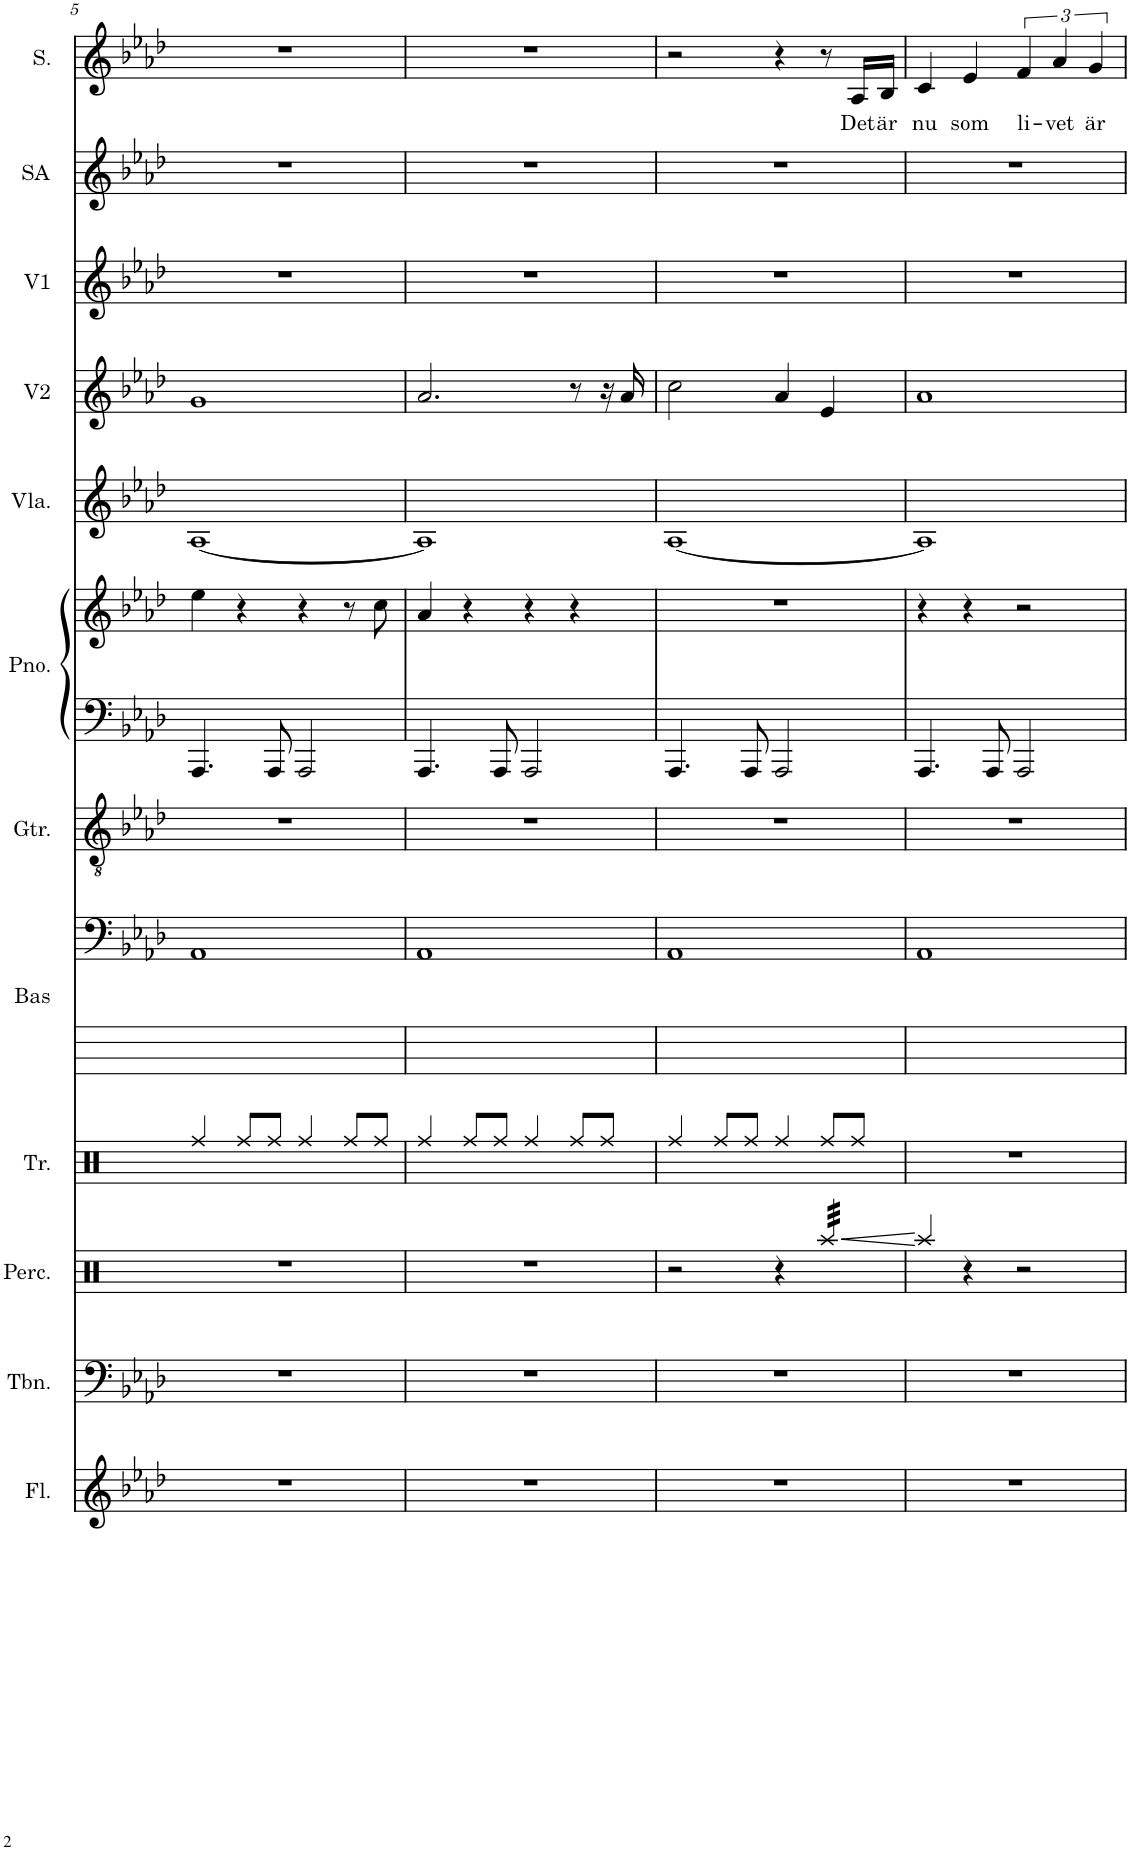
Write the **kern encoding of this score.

**kern	**kern	**kern	**dynam	**kern	**kern	**kern	**kern	**kern	**kern	**kern	**kern	**kern	**kern	**kern	**text
*part12	*part11	*part10	*part10	*part9	*part8	*part8	*part7	*part6	*part6	*part5	*part4	*part3	*part2	*part1	*part1
*staff14	*staff13	*staff12	*staff12	*staff11	*staff10	*staff9	*staff8	*staff7	*staff6	*staff5	*staff4	*staff3	*staff2	*staff1	*staff1
*I"Flute	*I"Trombone	*I"Percussion	*	*I"Trummor	*I"Bas	*	*I"Gitarr	*I"Piano	*	*I"Viola	*I"Violin 2	*I"Violin 1	*I"SA	*I"Soprano	*
*I'Fl.	*I'Tbn.	*I'Perc.	*	*I'Tr.	*I'Bas	*	*I'Gtr.	*I'Pno.	*	*I'Vla.	*I'V2	*I'V1	*I'SA	*I'S.	*
!!LO:PB:g=z
*clefG2	*clefF4	*clefX	*	*clefX	*	*clefF4	*clefGv2	*clefF4	*clefG2	*clefG2	*clefG2	*clefG2	*clefG2	*clefG2	*
*	*	*	*	*	*Trd7c12	*Trd7c12	*	*	*	*	*	*	*	*	*
*k[b-e-a-d-]	*k[b-e-a-d-]	*k[]	*	*k[]	*k[b-e-a-d-]	*k[b-e-a-d-]	*k[b-e-a-d-]	*k[b-e-a-d-]	*k[b-e-a-d-]	*k[b-e-a-d-]	*k[b-e-a-d-]	*k[b-e-a-d-]	*k[b-e-a-d-]	*k[b-e-a-d-]	*
*M4/4	*M4/4	*M4/4	*	*M4/4	*M4/4	*M4/4	*M4/4	*M4/4	*M4/4	*M4/4	*M4/4	*M4/4	*M4/4	*M4/4	*
=5	=5	=5	=5	=5	=5	=5	=5	=5	=5	=5	=5	=5	=5	=5	=5
1r	1r	1r	.	4Rff/	1r	1AA-	1r	4.AAA-/	4ee-\	[1A-	1g	1r	1r	1r	.
.	.	.	.	8Rff/L	.	.	.	.	4r	.	.	.	.	.	.
.	.	.	.	8Rff/J	.	.	.	8AAA-/	.	.	.	.	.	.	.
.	.	.	.	4Rff/	.	.	.	2AAA-/	4r	.	.	.	.	.	.
.	.	.	.	8Rff/L	.	.	.	.	8r	.	.	.	.	.	.
.	.	.	.	8Rff/J	.	.	.	.	8cc\	.	.	.	.	.	.
=6	=6	=6	=6	=6	=6	=6	=6	=6	=6	=6	=6	=6	=6	=6	=6
1r	1r	1r	.	4Rff/	1r	1AA-	1r	4.AAA-/	4a-/	1A-]	2.a-/	1r	1r	1r	.
.	.	.	.	8Rff/L	.	.	.	.	4r	.	.	.	.	.	.
.	.	.	.	8Rff/J	.	.	.	8AAA-/	.	.	.	.	.	.	.
.	.	.	.	4Rff/	.	.	.	2AAA-/	4r	.	.	.	.	.	.
.	.	.	.	8Rff/L	.	.	.	.	4r	.	8r	.	.	.	.
.	.	.	.	8Rff/J	.	.	.	.	.	.	16r	.	.	.	.
.	.	.	.	.	.	.	.	.	.	.	16a-/	.	.	.	.
=7	=7	=7	=7	=7	=7	=7	=7	=7	=7	=7	=7	=7	=7	=7	=7
1r	1r	2r	.	4Rff/	1r	1AA-	1r	4.AAA-/	1r	[1A-	2cc\	1r	1r	2r	.
.	.	.	.	8Rff/L	.	.	.	.	.	.	.	.	.	.	.
.	.	.	.	8Rff/J	.	.	.	8AAA-/	.	.	.	.	.	.	.
.	.	4r	.	4Rff/	.	.	.	2AAA-/	.	.	4a-/	.	.	4r	.
!	!	!	!LO:HP:b	!	!	!	!	!	!	!	!	!	!	!	!
*	*	*tremolo	*	*	*	*	*	*	*	*	*	*	*	*	*
.	.	32Raa/LLL	<	8Rff/L	.	.	.	.	.	.	4e-/	.	.	8r	.
.	.	32Raa/	.	.	.	.	.	.	.	.	.	.	.	.	.
.	.	32Raa/	.	.	.	.	.	.	.	.	.	.	.	.	.
.	.	32Raa/	.	.	.	.	.	.	.	.	.	.	.	.	.
!	!	!	!	!	!	!	!	!	!	!	!	!	!	!	!LO:LY:b
.	.	32Raa/	.	8Rff/J	.	.	.	.	.	.	.	.	.	16A-/LL	Det
.	.	32Raa/	.	.	.	.	.	.	.	.	.	.	.	.	.
!	!	!	!	!	!	!	!	!	!	!	!	!	!	!	!LO:LY:b
.	.	32Raa/	.	.	.	.	.	.	.	.	.	.	.	16B-/JJ	är
.	.	32Raa/JJJ	.	.	.	.	.	.	.	.	.	.	.	.	.
*	*	*Xtremolo	*	*	*	*	*	*	*	*	*	*	*	*	*
=8	=8	=8	=8	=8	=8	=8	=8	=8	=8	=8	=8	=8	=8	=8	=8
!	!	!	!	!	!	!	!	!	!	!	!	!	!	!	!LO:LY:b
1r	1r	4Raa/	.	1r	1r	1AA-	1r	4.AAA-/	4r	1A-]	1a-	1r	1r	4c/	nu
!	!	!	!	!	!	!	!	!	!	!	!	!	!	!	!LO:LY:b
.	.	4r	[	.	.	.	.	.	4r	.	.	.	.	4e-/	som
.	.	.	.	.	.	.	.	8AAA-/	.	.	.	.	.	.	.
!	!	!	!	!	!	!	!	!	!	!	!	!	!	!	!LO:LY:b
.	.	2r	.	.	.	.	.	2AAA-/	2r	.	.	.	.	6f/	li-
!	!	!	!	!	!	!	!	!	!	!	!	!	!	!	!LO:LY:b
.	.	.	.	.	.	.	.	.	.	.	.	.	.	6a-/	-vet
!	!	!	!	!	!	!	!	!	!	!	!	!	!	!	!LO:LY:b
.	.	.	.	.	.	.	.	.	.	.	.	.	.	6g/	är
=	=	=	=	=	=	=	=	=	=	=	=	=	=	=	=
*-	*-	*-	*-	*-	*-	*-	*-	*-	*-	*-	*-	*-	*-	*-	*-
